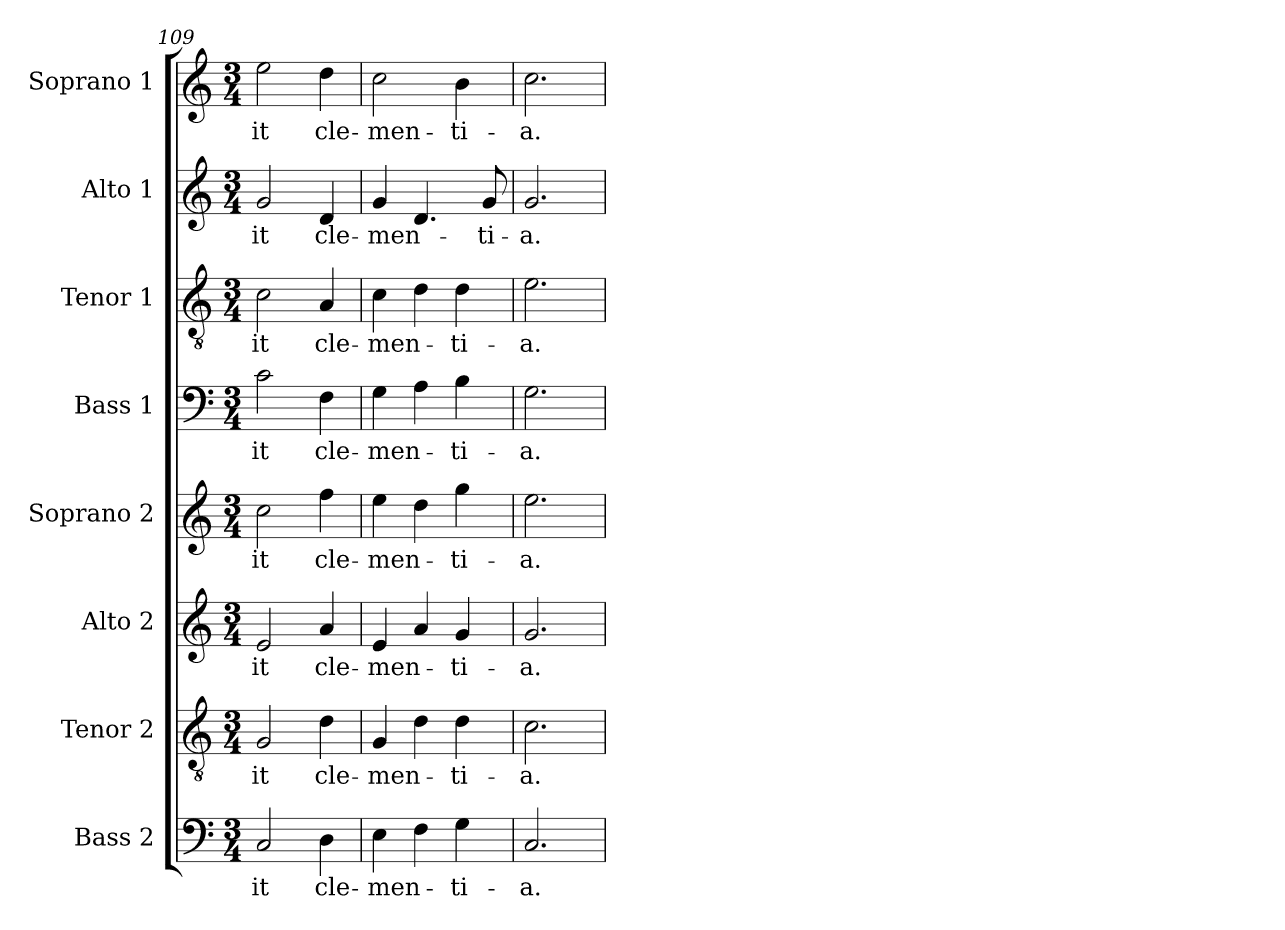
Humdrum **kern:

**kern	**text	**kern	**text	**kern	**text	**kern	**text	**kern	**text	**kern	**text	**kern	**text	**kern	**text
*part8	*part8	*part7	*part7	*part6	*part6	*part5	*part5	*part4	*part4	*part3	*part3	*part2	*part2	*part1	*part1
*staff8	*staff8	*staff7	*staff7	*staff6	*staff6	*staff5	*staff5	*staff4	*staff4	*staff3	*staff3	*staff2	*staff2	*staff1	*staff1
*I"Bass 2	*	*I"Tenor 2	*	*I"Alto 2	*	*I"Soprano 2	*	*I"Bass 1	*	*I"Tenor 1	*	*I"Alto 1	*	*I"Soprano 1	*
*I'B2	*	*I'T2	*	*I'A2	*	*I'S2	*	*I'B1	*	*I'T1	*	*I'A1	*	*I'S1	*
*clefF4	*	*clefGv2	*	*clefG2	*	*clefG2	*	*clefF4	*	*clefGv2	*	*clefG2	*	*clefG2	*
*	*	*ITrd7c12	*	*	*	*	*	*	*	*ITrd7c12	*	*	*	*	*
*k[]	*	*k[]	*	*k[]	*	*k[]	*	*k[]	*	*k[]	*	*k[]	*	*k[]	*
*C:	*	*C:	*	*C:	*	*C:	*	*C:	*	*C:	*	*C:	*	*C:	*
*M3/4	*	*M3/4	*	*M3/4	*	*M3/4	*	*M3/4	*	*M3/4	*	*M3/4	*	*M3/4	*
=109	=109	=109	=109	=109	=109	=109	=109	=109	=109	=109	=109	=109	=109	=109	=109
!	!LO:LY:b:color=#000000	!	!	!	!	!	!	!	!	!	!	!	!	!	!
!	!	!	!LO:LY:b:color=#000000	!	!	!	!	!	!	!	!	!	!	!	!
!	!	!	!	!	!LO:LY:b:color=#000000	!	!	!	!	!	!	!	!	!	!
!	!	!	!	!	!	!	!LO:LY:b:color=#000000	!	!	!	!	!	!	!	!
!	!	!	!	!	!	!	!	!	!LO:LY:b:color=#000000	!	!	!	!	!	!
!	!	!	!	!	!	!	!	!	!	!	!LO:LY:b:color=#000000	!	!	!	!
!	!	!	!	!	!	!	!	!	!	!	!	!	!LO:LY:b:color=#000000	!	!
!	!	!	!	!	!	!	!	!	!	!	!	!	!	!	!LO:LY:b:color=#000000
2Ci/	-it	2GGi/	-it	2ei/	-it	2cci\	-it	2ci\	-it	2Ci\	-it	2gi/	-it	2eei\	-it
!	!LO:LY:b:color=#000000	!	!	!	!	!	!	!	!	!	!	!	!	!	!
!	!	!	!LO:LY:b:color=#000000	!	!	!	!	!	!	!	!	!	!	!	!
!	!	!	!	!	!LO:LY:b:color=#000000	!	!	!	!	!	!	!	!	!	!
!	!	!	!	!	!	!	!LO:LY:b:color=#000000	!	!	!	!	!	!	!	!
!	!	!	!	!	!	!	!	!	!LO:LY:b:color=#000000	!	!	!	!	!	!
!	!	!	!	!	!	!	!	!	!	!	!LO:LY:b:color=#000000	!	!	!	!
!	!	!	!	!	!	!	!	!	!	!	!	!	!LO:LY:b:color=#000000	!	!
!	!	!	!	!	!	!	!	!	!	!	!	!	!	!	!LO:LY:b:color=#000000
4Di\	cle-	4Di\	cle-	4ai/	cle-	4ffi\	cle-	4Fi\	cle-	4AAi/	cle-	4di/	cle-	4ddi\	cle-
!!LO:PB:g=z
=110	=110	=110	=110	=110	=110	=110	=110	=110	=110	=110	=110	=110	=110	=110	=110
!	!LO:LY:b:color=#000000	!	!	!	!	!	!	!	!	!	!	!	!	!	!
!	!	!	!LO:LY:b:color=#000000	!	!	!	!	!	!	!	!	!	!	!	!
!	!	!	!	!	!LO:LY:b:color=#000000	!	!	!	!	!	!	!	!	!	!
!	!	!	!	!	!	!	!LO:LY:b:color=#000000	!	!	!	!	!	!	!	!
!	!	!	!	!	!	!	!	!	!LO:LY:b:color=#000000	!	!	!	!	!	!
!	!	!	!	!	!	!	!	!	!	!	!LO:LY:b:color=#000000	!	!	!	!
!	!	!	!	!	!	!	!	!	!	!	!	!	!LO:LY:b:color=#000000	!	!
!	!	!	!	!	!	!	!	!	!	!	!	!	!	!	!LO:LY:b:color=#000000
4Ei\	-men-	4GGi/	-men-	4ei/	-men-	4eei\	-men-	4Gi\	-men-	4Ci\	-men-	4gi/	-men-	2cci\	-men-
4Fi\	.	4Di\	.	4ai/	.	4ddi\	.	4Ai\	.	4Di\	.	4.di/	.	.	.
!	!LO:LY:b:color=#000000	!	!	!	!	!	!	!	!	!	!	!	!	!	!
!	!	!	!LO:LY:b:color=#000000	!	!	!	!	!	!	!	!	!	!	!	!
!	!	!	!	!	!LO:LY:b:color=#000000	!	!	!	!	!	!	!	!	!	!
!	!	!	!	!	!	!	!LO:LY:b:color=#000000	!	!	!	!	!	!	!	!
!	!	!	!	!	!	!	!	!	!LO:LY:b:color=#000000	!	!	!	!	!	!
!	!	!	!	!	!	!	!	!	!	!	!LO:LY:b:color=#000000	!	!	!	!
!	!	!	!	!	!	!	!	!	!	!	!	!	!	!	!LO:LY:b:color=#000000
4Gi\	-ti-	4Di\	-ti-	4gi/	-ti-	4ggi\	-ti-	4Bi\	-ti-	4Di\	-ti-	.	.	4bi\	-ti-
!	!	!	!	!	!	!	!	!	!	!	!	!	!LO:LY:b:color=#000000	!	!
.	.	.	.	.	.	.	.	.	.	.	.	8gi/	-ti-	.	.
=111	=111	=111	=111	=111	=111	=111	=111	=111	=111	=111	=111	=111	=111	=111	=111
!	!LO:LY:b:color=#000000	!	!	!	!	!	!	!	!	!	!	!	!	!	!
!	!	!	!LO:LY:b:color=#000000	!	!	!	!	!	!	!	!	!	!	!	!
!	!	!	!	!	!LO:LY:b:color=#000000	!	!	!	!	!	!	!	!	!	!
!	!	!	!	!	!	!	!LO:LY:b:color=#000000	!	!	!	!	!	!	!	!
!	!	!	!	!	!	!	!	!	!LO:LY:b:color=#000000	!	!	!	!	!	!
!	!	!	!	!	!	!	!	!	!	!	!LO:LY:b:color=#000000	!	!	!	!
!	!	!	!	!	!	!	!	!	!	!	!	!	!LO:LY:b:color=#000000	!	!
!	!	!	!	!	!	!	!	!	!	!	!	!	!	!	!LO:LY:b:color=#000000
2.Ci/	-a.	2.Ci\	-a.	2.gi/	-a.	2.eei\	-a.	2.Gi\	-a.	2.Ei\	-a.	2.gi/	-a.	2.cci\	-a.
=	=	=	=	=	=	=	=	=	=	=	=	=	=	=	=
*-	*-	*-	*-	*-	*-	*-	*-	*-	*-	*-	*-	*-	*-	*-	*-
